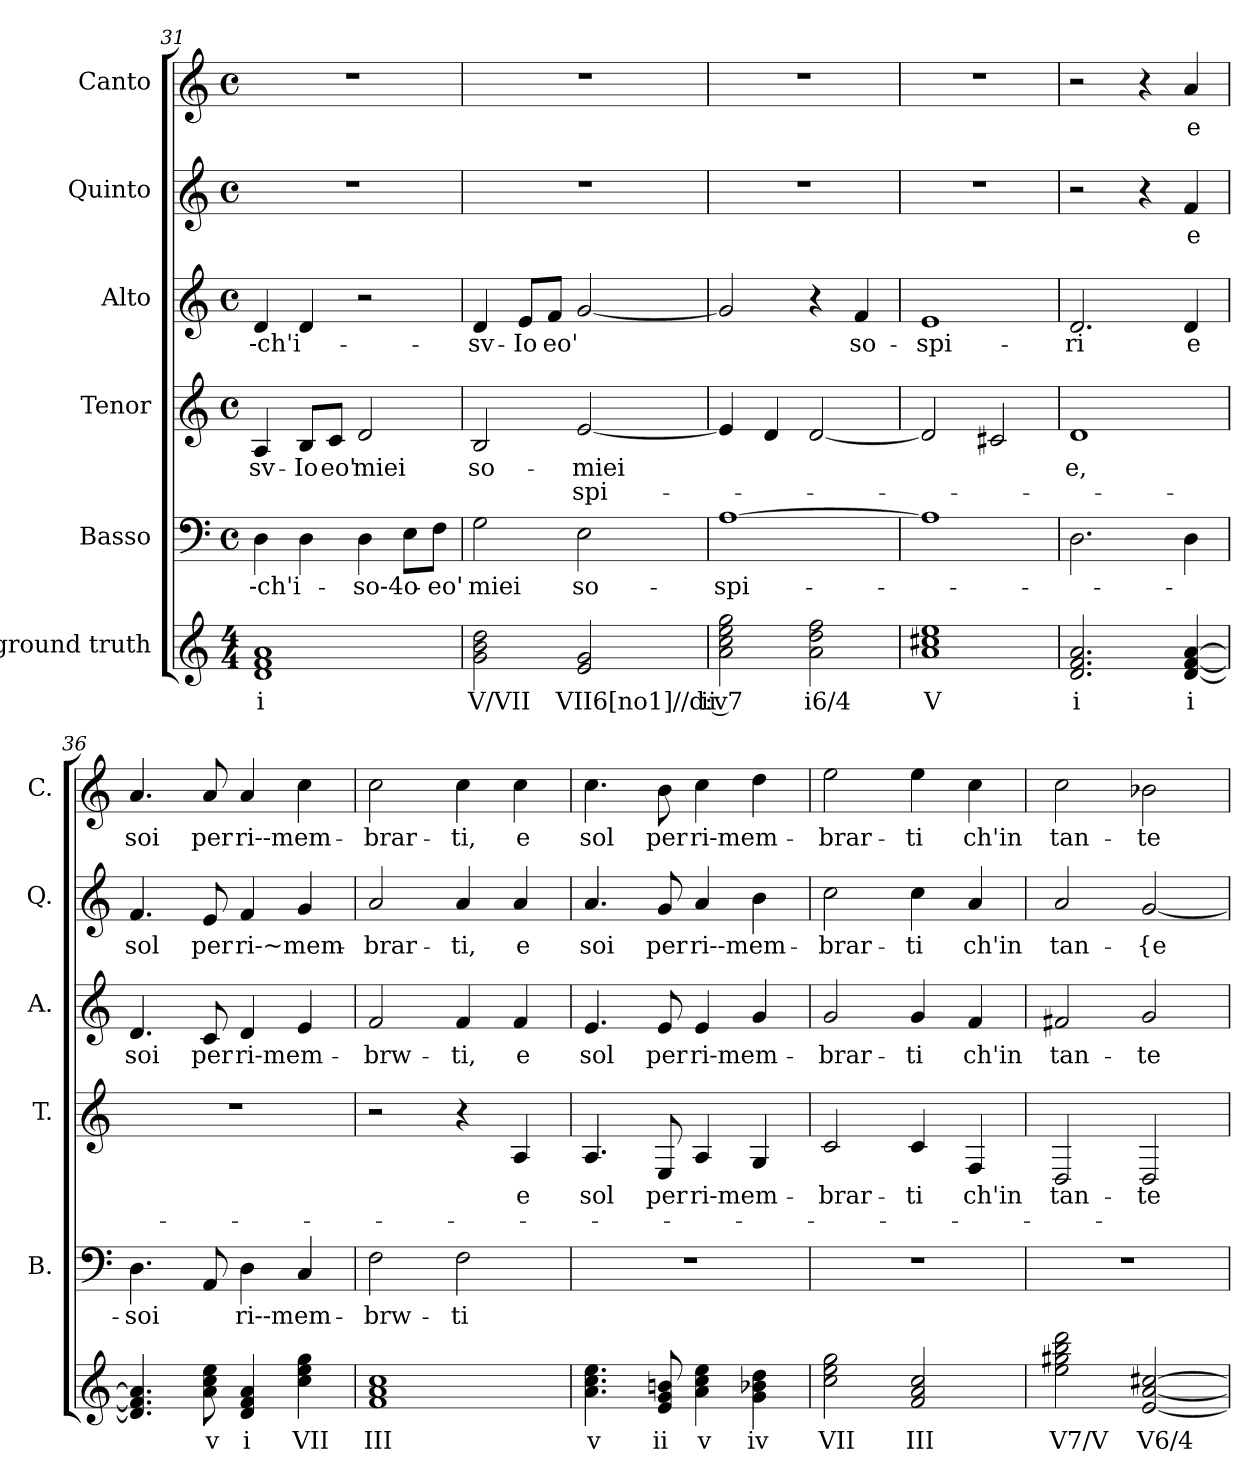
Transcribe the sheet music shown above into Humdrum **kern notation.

**kern	**text	**kern	**text	**kern	**text	**text	**kern	**text	**kern	**text	**kern	**text
*part6	*part6	*part5	*part5	*part4	*part4	*part4	*part3	*part3	*part2	*part2	*part1	*part1
*staff6	*staff6	*staff5	*staff5	*staff4	*staff4	*staff4	*staff3	*staff3	*staff2	*staff2	*staff1	*staff1
*I"ground truth	*	*I"Basso	*	*I"Tenor	*	*	*I"Alto	*	*I"Quinto	*	*I"Canto	*
*	*	*I'B.	*	*I'T.	*	*	*I'A.	*	*I'Q.	*	*I'C.	*
*	*	*clefF4	*	*clefG2	*	*	*clefG2	*	*clefG2	*	*clefG2	*
*k[]	*	*k[]	*	*k[]	*	*	*k[]	*	*k[]	*	*k[]	*
*M4/4	*	*M4/4	*	*M4/4	*	*	*M4/4	*	*M4/4	*	*M4/4	*
*	*	*met(c)	*	*met(c)	*	*	*met(c)	*	*met(c)	*	*met(c)	*
=31	=31	=31	=31	=31	=31	=31	=31	=31	=31	=31	=31	=31
!	!	!	!LO:LY:b	!	!	!	!	!	!	!	!	!
!	!	!	!	!	!LO:LY:b	!	!	!	!	!	!	!
!	!	!	!	!	!	!	!	!LO:LY:b	!	!	!	!
1d 1f 1a	i	4D\	--ch'i-	4A/	-sv-	.	4d/	--ch'i-	1r	.	1r	.
!	!	!	!	!	!LO:LY:b	!	!	!	!	!	!	!
.	.	4D\	.	8B/L	-Io	.	4d/	.	.	.	.	.
!	!	!	!	!	!LO:LY:b	!	!	!	!	!	!	!
.	.	.	.	8c/J	-eo'	.	.	.	.	.	.	.
!	!	!	!LO:LY:b	!	!	!	!	!	!	!	!	!
!	!	!	!	!	!LO:LY:b	!	!	!	!	!	!	!
.	.	4D\	-so-4o-	2d/	-miei	.	2r	.	.	.	.	.
.	.	8E\L	.	.	.	.	.	.	.	.	.	.
!	!	!	!LO:LY:b	!	!	!	!	!	!	!	!	!
.	.	8F\J	-eo'	.	.	.	.	.	.	.	.	.
!!LO:LB:g=z
=32	=32	=32	=32	=32	=32	=32	=32	=32	=32	=32	=32	=32
!	!	!	!LO:LY:b	!	!	!	!	!	!	!	!	!
!	!	!	!	!	!LO:LY:b	!	!	!	!	!	!	!
!	!	!	!	!	!	!	!	!LO:LY:b	!	!	!	!
2g 2b 2dd	V/VII	2G\	-miei	2B/	-so-	.	4d/	-sv-	1r	.	1r	.
!	!	!	!	!	!	!	!	!LO:LY:b	!	!	!	!
.	.	.	.	.	.	.	8e/L	-Io	.	.	.	.
!	!	!	!	!	!	!	!	!LO:LY:b	!	!	!	!
.	.	.	.	.	.	.	8f/J	-eo'	.	.	.	.
!	!	!	!LO:LY:b	!	!	!	!	!	!	!	!	!
!	!	!	!	!	!LO:LY:b	!LO:LY:b	!	!	!	!	!	!
2e 2g	VII6[no1]//d: ii	2E\	-so-	[2e/	-miei	-spi-	[2g/	.	.	.	.	.
=33	=33	=33	=33	=33	=33	=33	=33	=33	=33	=33	=33	=33
!	!	!	!LO:LY:b	!	!	!	!	!	!	!	!	!
2a 2cc 2ee 2gg	v7	[1A	-spi-	4e/]	.	.	2g/]	.	1r	.	1r	.
.	.	.	.	4d/	.	.	.	.	.	.	.	.
2a 2dd 2ff	i6/4	.	.	[2d/	.	.	4r	.	.	.	.	.
!	!	!	!	!	!	!	!	!LO:LY:b	!	!	!	!
.	.	.	.	.	.	.	4f/	-so-	.	.	.	.
=34	=34	=34	=34	=34	=34	=34	=34	=34	=34	=34	=34	=34
!	!	!	!	!	!	!	!	!LO:LY:b	!	!	!	!
1a 1cc#X 1ee	V	1A]	.	2d/]	.	.	1e	-spi-	1r	.	1r	.
.	.	.	.	2c#X/	.	.	.	.	.	.	.	.
=35	=35	=35	=35	=35	=35	=35	=35	=35	=35	=35	=35	=35
!	!	!	!	!	!LO:LY:b	!	!	!	!	!	!	!
!	!	!	!	!	!	!	!	!LO:LY:b	!	!	!	!
2.d 2.f 2.a	i	2.D\	.	1d	-e,	.	2.d/	-ri	2r	.	2r	.
.	.	.	.	.	.	.	.	.	4r	.	4r	.
!	!	!	!	!	!	!	!	!LO:LY:b	!	!	!	!
!	!	!	!	!	!	!	!	!	!	!LO:LY:b	!	!
!	!	!	!	!	!	!	!	!	!	!	!	!LO:LY:b
[4d [4f [4a	i	4D\	.	.	.	.	4d/	-e	4f/	-e	4a/	-e
=36	=36	=36	=36	=36	=36	=36	=36	=36	=36	=36	=36	=36
!	!	!	!LO:LY:b	!	!	!	!	!	!	!	!	!
!	!	!	!	!	!	!	!	!LO:LY:b	!	!	!	!
!	!	!	!	!	!	!	!	!	!	!LO:LY:b	!	!
!	!	!	!	!	!	!	!	!	!	!	!	!LO:LY:b
4.d] 4.f] 4.a]	.	4.D\	-soi	1r	.	.	4.d/	-soi	4.f/	-sol	4.a/	-soi
!	!	!	!	!	!	!	!	!LO:LY:b	!	!	!	!
!	!	!	!	!	!	!	!	!	!	!LO:LY:b	!	!
!	!	!	!	!	!	!	!	!	!	!	!	!LO:LY:b
8a 8cc 8ee	v	8AA/	.	.	.	.	8c/	-per	8e/	-per	8a/	-per
!	!	!	!LO:LY:b	!	!	!	!	!	!	!	!	!
!	!	!	!	!	!	!	!	!LO:LY:b	!	!	!	!
!	!	!	!	!	!	!	!	!	!	!LO:LY:b	!	!
!	!	!	!	!	!	!	!	!	!	!	!	!LO:LY:b
4d 4f 4a	i	4D\	-ri--mem-	.	.	.	4d/	-ri-mem-	4f/	-ri-~mem-	4a/	-ri--mem-
4cc 4ee 4gg	VII	4C/	.	.	.	.	4e/	.	4g/	.	4cc\	.
=37	=37	=37	=37	=37	=37	=37	=37	=37	=37	=37	=37	=37
!	!	!	!LO:LY:b	!	!	!	!	!	!	!	!	!
!	!	!	!	!	!	!	!	!LO:LY:b	!	!	!	!
!	!	!	!	!	!	!	!	!	!	!LO:LY:b	!	!
!	!	!	!	!	!	!	!	!	!	!	!	!LO:LY:b
1f 1a 1cc	III	2F\	-brw-	2r	.	.	2f/	-brw-	2a/	-brar-	2cc\	-brar-
!	!	!	!LO:LY:b	!	!	!	!	!	!	!	!	!
!	!	!	!	!	!	!	!	!LO:LY:b	!	!	!	!
!	!	!	!	!	!	!	!	!	!	!LO:LY:b	!	!
!	!	!	!	!	!	!	!	!	!	!	!	!LO:LY:b
.	.	2F\	-ti	4r	.	.	4f/	-ti,	4a/	-ti,	4cc\	-ti,
!	!	!	!	!	!LO:LY:b	!	!	!	!	!	!	!
!	!	!	!	!	!	!	!	!LO:LY:b	!	!	!	!
!	!	!	!	!	!	!	!	!	!	!LO:LY:b	!	!
!	!	!	!	!	!	!	!	!	!	!	!	!LO:LY:b
.	.	.	.	4A/	-e	.	4f/	-e	4a/	-e	4cc\	-e
=38	=38	=38	=38	=38	=38	=38	=38	=38	=38	=38	=38	=38
!	!	!	!	!	!LO:LY:b	!	!	!	!	!	!	!
!	!	!	!	!	!	!	!	!LO:LY:b	!	!	!	!
!	!	!	!	!	!	!	!	!	!	!LO:LY:b	!	!
!	!	!	!	!	!	!	!	!	!	!	!	!LO:LY:b
4.a 4.cc 4.ee	v	1r	.	4.A/	-sol	.	4.e/	-sol	4.a/	-soi	4.cc\	-sol
!	!	!	!	!	!LO:LY:b	!	!	!	!	!	!	!
!	!	!	!	!	!	!	!	!LO:LY:b	!	!	!	!
!	!	!	!	!	!	!	!	!	!	!LO:LY:b	!	!
!	!	!	!	!	!	!	!	!	!	!	!	!LO:LY:b
8e 8g 8bn	ii	.	.	8E/	-per	.	8e/	-per	8g/	-per	8b\	-per
!	!	!	!	!	!LO:LY:b	!	!	!	!	!	!	!
!	!	!	!	!	!	!	!	!LO:LY:b	!	!	!	!
!	!	!	!	!	!	!	!	!	!	!LO:LY:b	!	!
!	!	!	!	!	!	!	!	!	!	!	!	!LO:LY:b
4a 4cc 4ee	v	.	.	4A/	-ri-mem-	.	4e/	-ri-mem-	4a/	-ri--mem-	4cc\	-ri-mem-
4g 4b-X 4dd	iv	.	.	4G/	.	.	4g/	.	4b\	.	4dd\	.
=39	=39	=39	=39	=39	=39	=39	=39	=39	=39	=39	=39	=39
!	!	!	!	!	!LO:LY:b	!	!	!	!	!	!	!
!	!	!	!	!	!	!	!	!LO:LY:b	!	!	!	!
!	!	!	!	!	!	!	!	!	!	!LO:LY:b	!	!
!	!	!	!	!	!	!	!	!	!	!	!	!LO:LY:b
2cc 2ee 2gg	VII	1r	.	2c/	-brar-	.	2g/	-brar-	2cc\	-brar-	2ee\	-brar-
!	!	!	!	!	!LO:LY:b	!	!	!	!	!	!	!
!	!	!	!	!	!	!	!	!LO:LY:b	!	!	!	!
!	!	!	!	!	!	!	!	!	!	!LO:LY:b	!	!
!	!	!	!	!	!	!	!	!	!	!	!	!LO:LY:b
2f 2a 2cc	III	.	.	4c/	-ti	.	4g/	-ti	4cc\	-ti	4ee\	-ti
!	!	!	!	!	!LO:LY:b	!	!	!	!	!	!	!
!	!	!	!	!	!	!	!	!LO:LY:b	!	!	!	!
!	!	!	!	!	!	!	!	!	!	!LO:LY:b	!	!
!	!	!	!	!	!	!	!	!	!	!	!	!LO:LY:b
.	.	.	.	4F/	-ch'in	.	4f/	-ch'in	4a/	-ch'in	4cc\	-ch'in
=40	=40	=40	=40	=40	=40	=40	=40	=40	=40	=40	=40	=40
!	!	!	!	!	!LO:LY:b	!	!	!	!	!	!	!
!	!	!	!	!	!	!	!	!LO:LY:b	!	!	!	!
!	!	!	!	!	!	!	!	!	!	!LO:LY:b	!	!
!	!	!	!	!	!	!	!	!	!	!	!	!LO:LY:b
2ee 2gg#X 2bb 2ddd	V7/V	1r	.	2D/	-tan-	.	2f#X/	-tan-	2a/	-tan-	2cc\	-tan-
!	!	!	!	!	!LO:LY:b	!	!	!	!	!	!	!
!	!	!	!	!	!	!	!	!LO:LY:b	!	!	!	!
!	!	!	!	!	!	!	!	!	!	!LO:LY:b	!	!
!	!	!	!	!	!	!	!	!	!	!	!	!LO:LY:b
[2e [2a [2cc#X	V6/4	.	.	2D/	-te	.	2g/	-te	[2g/	-{e	2b-X\	-te
=	=	=	=	=	=	=	=	=	=	=	=	=
*-	*-	*-	*-	*-	*-	*-	*-	*-	*-	*-	*-	*-
